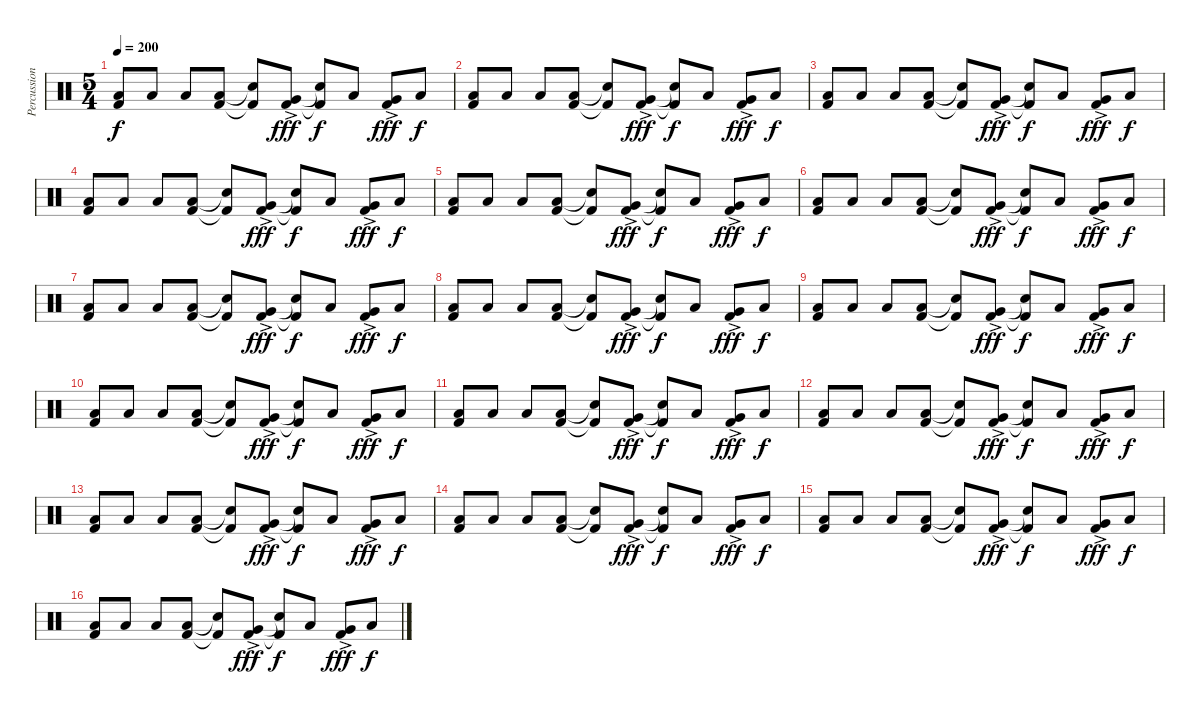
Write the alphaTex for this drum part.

\track ("Percussion" "Percussion") {instrument percussion}
\staff {score}
\articulation defaults
\ts (5 4)
\tempo 200
\clef neutral
\ks c
("Low Floor Tom (hit)" "Kick (hit) 2").8{dy f} "Low Tom (hit)".8 "Low Tom (hit)".8 ("Low Floor Tom (hit)" "Kick (hit) 2").8 ("Snare (hit)"{t} "Kick (hit) 2"{t}).8 ("Very Low Tom (hit)"{ac} "Kick (hit) 2").8{dy fff} ("Snare (hit)"{t} "Kick (hit) 2"{t}).8{dy f} "Low Tom (hit)".8 ("Very Low Tom (hit)"{ac} "Kick (hit) 2").8{dy fff} "Low Tom (hit)".8{dy f} |
("Low Floor Tom (hit)" "Kick (hit) 2").8 "Low Tom (hit)".8 "Low Tom (hit)".8 ("Low Floor Tom (hit)" "Kick (hit) 2").8 ("Snare (hit)"{t} "Kick (hit) 2"{t}).8 ("Very Low Tom (hit)"{ac} "Kick (hit) 2").8{dy fff} ("Snare (hit)"{t} "Kick (hit) 2"{t}).8{dy f} "Low Tom (hit)".8 ("Very Low Tom (hit)"{ac} "Kick (hit) 2").8{dy fff} "Low Tom (hit)".8{dy f} |
("Low Floor Tom (hit)" "Kick (hit) 2").8 "Low Tom (hit)".8 "Low Tom (hit)".8 ("Low Floor Tom (hit)" "Kick (hit) 2").8 ("Snare (hit)"{t} "Kick (hit) 2"{t}).8 ("Very Low Tom (hit)"{ac} "Kick (hit) 2").8{dy fff} ("Snare (hit)"{t} "Kick (hit) 2"{t}).8{dy f} "Low Tom (hit)".8 ("Very Low Tom (hit)"{ac} "Kick (hit) 2").8{dy fff} "Low Tom (hit)".8{dy f} |
("Low Floor Tom (hit)" "Kick (hit) 2").8 "Low Tom (hit)".8 "Low Tom (hit)".8 ("Low Floor Tom (hit)" "Kick (hit) 2").8 ("Snare (hit)"{t} "Kick (hit) 2"{t}).8 ("Very Low Tom (hit)"{ac} "Kick (hit) 2").8{dy fff} ("Snare (hit)"{t} "Kick (hit) 2"{t}).8{dy f} "Low Tom (hit)".8 ("Very Low Tom (hit)"{ac} "Kick (hit) 2").8{dy fff} "Low Tom (hit)".8{dy f} |
("Low Floor Tom (hit)" "Kick (hit) 2").8 "Low Tom (hit)".8 "Low Tom (hit)".8 ("Low Floor Tom (hit)" "Kick (hit) 2").8 ("Snare (hit)"{t} "Kick (hit) 2"{t}).8 ("Very Low Tom (hit)"{ac} "Kick (hit) 2").8{dy fff} ("Snare (hit)"{t} "Kick (hit) 2"{t}).8{dy f} "Low Tom (hit)".8 ("Very Low Tom (hit)"{ac} "Kick (hit) 2").8{dy fff} "Low Tom (hit)".8{dy f} |
("Low Floor Tom (hit)" "Kick (hit) 2").8 "Low Tom (hit)".8 "Low Tom (hit)".8 ("Low Floor Tom (hit)" "Kick (hit) 2").8 ("Snare (hit)"{t} "Kick (hit) 2"{t}).8 ("Very Low Tom (hit)"{ac} "Kick (hit) 2").8{dy fff} ("Snare (hit)"{t} "Kick (hit) 2"{t}).8{dy f} "Low Tom (hit)".8 ("Very Low Tom (hit)"{ac} "Kick (hit) 2").8{dy fff} "Low Tom (hit)".8{dy f} |
("Low Floor Tom (hit)" "Kick (hit) 2").8 "Low Tom (hit)".8 "Low Tom (hit)".8 ("Low Floor Tom (hit)" "Kick (hit) 2").8 ("Snare (hit)"{t} "Kick (hit) 2"{t}).8 ("Very Low Tom (hit)"{ac} "Kick (hit) 2").8{dy fff} ("Snare (hit)"{t} "Kick (hit) 2"{t}).8{dy f} "Low Tom (hit)".8 ("Very Low Tom (hit)"{ac} "Kick (hit) 2").8{dy fff} "Low Tom (hit)".8{dy f} |
("Low Floor Tom (hit)" "Kick (hit) 2").8 "Low Tom (hit)".8 "Low Tom (hit)".8 ("Low Floor Tom (hit)" "Kick (hit) 2").8 ("Snare (hit)"{t} "Kick (hit) 2"{t}).8 ("Very Low Tom (hit)"{ac} "Kick (hit) 2").8{dy fff} ("Snare (hit)"{t} "Kick (hit) 2"{t}).8{dy f} "Low Tom (hit)".8 ("Very Low Tom (hit)"{ac} "Kick (hit) 2").8{dy fff} "Low Tom (hit)".8{dy f} |
("Low Floor Tom (hit)" "Kick (hit) 2").8 "Low Tom (hit)".8 "Low Tom (hit)".8 ("Low Floor Tom (hit)" "Kick (hit) 2").8 ("Snare (hit)"{t} "Kick (hit) 2"{t}).8 ("Very Low Tom (hit)"{ac} "Kick (hit) 2").8{dy fff} ("Snare (hit)"{t} "Kick (hit) 2"{t}).8{dy f} "Low Tom (hit)".8 ("Very Low Tom (hit)"{ac} "Kick (hit) 2").8{dy fff} "Low Tom (hit)".8{dy f} |
("Low Floor Tom (hit)" "Kick (hit) 2").8 "Low Tom (hit)".8 "Low Tom (hit)".8 ("Low Floor Tom (hit)" "Kick (hit) 2").8 ("Snare (hit)"{t} "Kick (hit) 2"{t}).8 ("Very Low Tom (hit)"{ac} "Kick (hit) 2").8{dy fff} ("Snare (hit)"{t} "Kick (hit) 2"{t}).8{dy f} "Low Tom (hit)".8 ("Very Low Tom (hit)"{ac} "Kick (hit) 2").8{dy fff} "Low Tom (hit)".8{dy f} |
("Low Floor Tom (hit)" "Kick (hit) 2").8 "Low Tom (hit)".8 "Low Tom (hit)".8 ("Low Floor Tom (hit)" "Kick (hit) 2").8 ("Snare (hit)"{t} "Kick (hit) 2"{t}).8 ("Very Low Tom (hit)"{ac} "Kick (hit) 2").8{dy fff} ("Snare (hit)"{t} "Kick (hit) 2"{t}).8{dy f} "Low Tom (hit)".8 ("Very Low Tom (hit)"{ac} "Kick (hit) 2").8{dy fff} "Low Tom (hit)".8{dy f} |
("Low Floor Tom (hit)" "Kick (hit) 2").8 "Low Tom (hit)".8 "Low Tom (hit)".8 ("Low Floor Tom (hit)" "Kick (hit) 2").8 ("Snare (hit)"{t} "Kick (hit) 2"{t}).8 ("Very Low Tom (hit)"{ac} "Kick (hit) 2").8{dy fff} ("Snare (hit)"{t} "Kick (hit) 2"{t}).8{dy f} "Low Tom (hit)".8 ("Very Low Tom (hit)"{ac} "Kick (hit) 2").8{dy fff} "Low Tom (hit)".8{dy f} |
("Low Floor Tom (hit)" "Kick (hit) 2").8 "Low Tom (hit)".8 "Low Tom (hit)".8 ("Low Floor Tom (hit)" "Kick (hit) 2").8 ("Snare (hit)"{t} "Kick (hit) 2"{t}).8 ("Very Low Tom (hit)"{ac} "Kick (hit) 2").8{dy fff} ("Snare (hit)"{t} "Kick (hit) 2"{t}).8{dy f} "Low Tom (hit)".8 ("Very Low Tom (hit)"{ac} "Kick (hit) 2").8{dy fff} "Low Tom (hit)".8{dy f} |
("Low Floor Tom (hit)" "Kick (hit) 2").8 "Low Tom (hit)".8 "Low Tom (hit)".8 ("Low Floor Tom (hit)" "Kick (hit) 2").8 ("Snare (hit)"{t} "Kick (hit) 2"{t}).8 ("Very Low Tom (hit)"{ac} "Kick (hit) 2").8{dy fff} ("Snare (hit)"{t} "Kick (hit) 2"{t}).8{dy f} "Low Tom (hit)".8 ("Very Low Tom (hit)"{ac} "Kick (hit) 2").8{dy fff} "Low Tom (hit)".8{dy f} |
("Low Floor Tom (hit)" "Kick (hit) 2").8 "Low Tom (hit)".8 "Low Tom (hit)".8 ("Low Floor Tom (hit)" "Kick (hit) 2").8 ("Snare (hit)"{t} "Kick (hit) 2"{t}).8 ("Very Low Tom (hit)"{ac} "Kick (hit) 2").8{dy fff} ("Snare (hit)"{t} "Kick (hit) 2"{t}).8{dy f} "Low Tom (hit)".8 ("Very Low Tom (hit)"{ac} "Kick (hit) 2").8{dy fff} "Low Tom (hit)".8{dy f} |
("Low Floor Tom (hit)" "Kick (hit) 2").8 "Low Tom (hit)".8 "Low Tom (hit)".8 ("Low Floor Tom (hit)" "Kick (hit) 2").8 ("Snare (hit)"{t} "Kick (hit) 2"{t}).8 ("Very Low Tom (hit)"{ac} "Kick (hit) 2").8{dy fff} ("Snare (hit)"{t} "Kick (hit) 2"{t}).8{dy f} "Low Tom (hit)".8 ("Very Low Tom (hit)"{ac} "Kick (hit) 2").8{dy fff} "Low Tom (hit)".8{dy f}
